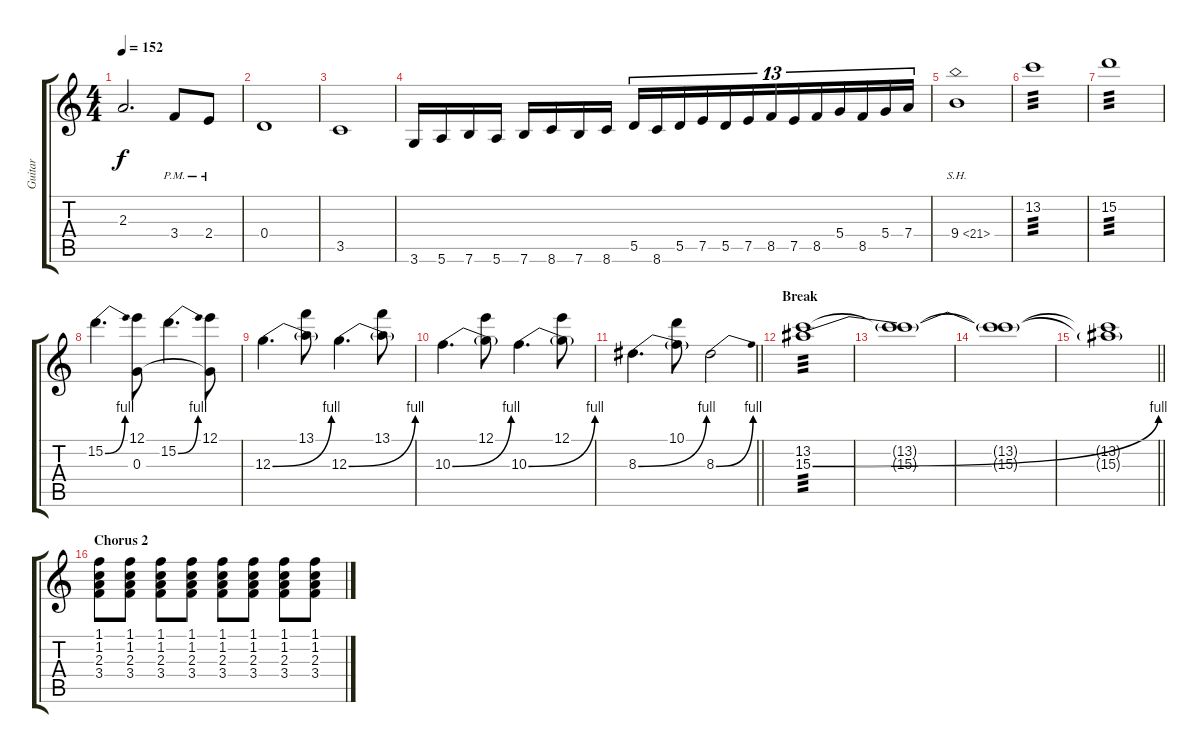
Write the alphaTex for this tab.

\track ("Guitar" "Guitar") {instrument distortionguitar}
\staff {score tabs}
\tuning (E4 B3 G3 D3 A2 E2) {hide}
\ts (4 4)
\tempo 152
\clef g2
\ks c
2.3.2{d dy f} 3.4{pm}.8 2.4{pm}.8 |
0.4.1 |
3.5.1 |
3.6.16 5.6.16 7.6.16 5.6.16 7.6.16 8.6.16 7.6.16 8.6.16 5.5.16{tu (13 8)} 8.6.16{tu (13 8)} 5.5.16{tu (13 8)} 7.5.16{tu (13 8)} 5.5.16{tu (13 8)} 7.5.16{tu (13 8)} 8.5.16{tu (13 8)} 7.5.16{tu (13 8)} 8.5.16{tu (13 8)} 5.4.16{tu (13 8)} 8.5.16{tu (13 8)} 5.4.16{tu (13 8)} 7.4.16{tu (13 8)} |
9.4{sh 12}.1 |
13.2.1{tp 3} |
15.2.1{tp 3} |
15.2{be (bend 0 0 60 4)}.4{d} (12.1 0.3).8 15.2{be (bend 0 0 60 4)}.4{d} (12.1 0.3{t}).8 |
12.3{be (bend 0 0 60 4)}.4{d} (13.1 12.3{t}).8 12.3{be (bend 0 0 60 4)}.4{d} (13.1 12.3{t}).8 |
10.3{be (bend 0 0 60 4)}.4{d} (12.1 10.3{t}).8 10.3{be (bend 0 0 60 4)}.4{d} (12.1 10.3{t}).8 |
\barLineRight lightlight
8.3{be (bend 0 0 60 4)}.4{d} (10.1 8.3{t}).8 8.3{be (bend 0 0 60 4)}.2 |
\section ("" "Break")
(13.2 15.3{be (bend 0 0 60 4)}).1{tp 3} |
(13.2{t} 15.3{t}).1 |
(13.2{t} 15.3{t}).1 |
\barLineRight lightlight
(13.2{t} 15.3{t}).1 |
\section ("" "Chorus 2")
(1.1 1.2 2.3 3.4).8{volume 8} (1.1 1.2 2.3 3.4).8 (1.1 1.2 2.3 3.4).8 (1.1 1.2 2.3 3.4).8 (1.1 1.2 2.3 3.4).8 (1.1 1.2 2.3 3.4).8 (1.1 1.2 2.3 3.4).8 (1.1 1.2 2.3 3.4).8
